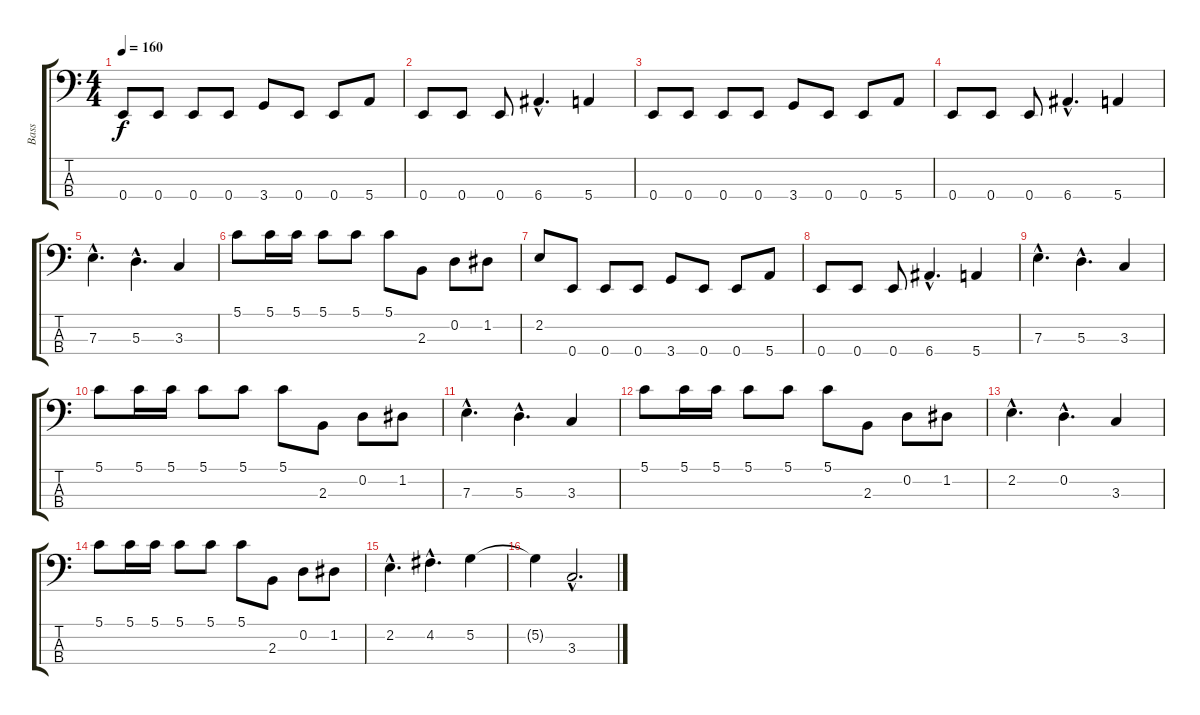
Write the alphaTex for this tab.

\track ("Bass" "Bass") {instrument electricbassfinger}
\staff {score tabs}
\tuning (G2 D2 A1 E1) {hide}
\ts (4 4)
\tempo 160
\clef f4
\ks c
0.4.8{dy f} 0.4.8 0.4.8 0.4.8 3.4.8 0.4.8 0.4.8 5.4.8 |
0.4.8 0.4.8 0.4.8 6.4{hac}.4{d} 5.4.4 |
0.4.8 0.4.8 0.4.8 0.4.8 3.4.8 0.4.8 0.4.8 5.4.8 |
0.4.8 0.4.8 0.4.8 6.4{hac}.4{d} 5.4.4 |
7.3{hac}.4{d} 5.3{hac}.4{d} 3.3.4 |
5.1.8 5.1.16 5.1.16 5.1.8 5.1.8 5.1.8 2.3.8 0.2.8 1.2.8 |
2.2.8 0.4.8 0.4.8 0.4.8 3.4.8 0.4.8 0.4.8 5.4.8 |
0.4.8 0.4.8 0.4.8 6.4{hac}.4{d} 5.4.4 |
7.3{hac}.4{d} 5.3{hac}.4{d} 3.3.4 |
5.1.8 5.1.16 5.1.16 5.1.8 5.1.8 5.1.8 2.3.8 0.2.8 1.2.8 |
7.3{hac}.4{d} 5.3{hac}.4{d} 3.3.4 |
5.1.8 5.1.16 5.1.16 5.1.8 5.1.8 5.1.8 2.3.8 0.2.8 1.2.8 |
2.2{hac}.4{d} 0.2{hac}.4{d} 3.3.4 |
5.1.8 5.1.16 5.1.16 5.1.8 5.1.8 5.1.8 2.3.8 0.2.8 1.2.8 |
2.2{hac}.4{d} 4.2{hac}.4{d} 5.2.4 |
5.2{t}.4 3.3{hac}.2{d}
